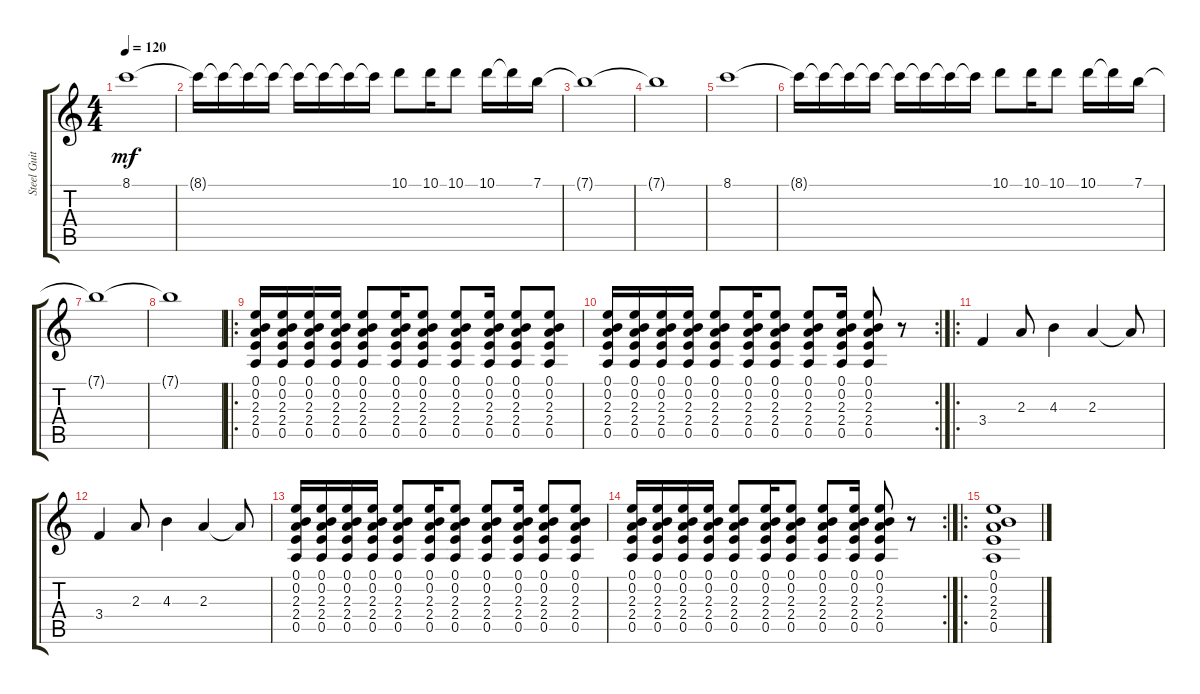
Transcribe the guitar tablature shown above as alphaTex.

\track ("Steel Guitar" "Steel Guit") {instrument acousticguitarsteel}
\staff {score tabs}
\tuning (E4 B3 G3 D3 A2 E2) {hide}
\ts (4 4)
\tempo 120
\clef g2
\ks c
8.1.1{dy mf instrument acousticguitarsteel} |
8.1{t}.16 8.1{t}.16 8.1{t}.16 8.1{t}.16 8.1{t}.16 8.1{t}.16 8.1{t}.16 8.1{t}.16 10.1.8 10.1.16 10.1.8 10.1.16 10.1{t}.16 7.1.16 |
7.1{t}.1 |
7.1{t}.1 |
8.1.1 |
8.1{t}.16 8.1{t}.16 8.1{t}.16 8.1{t}.16 8.1{t}.16 8.1{t}.16 8.1{t}.16 8.1{t}.16 10.1.8 10.1.16 10.1.8 10.1.16 10.1{t}.16 7.1.16 |
7.1{t}.1 |
7.1{t}.1 |
\ro
(0.1 0.2 2.3 2.4 0.5).16 (0.1 0.2 2.3 2.4 0.5).16 (0.1 0.2 2.3 2.4 0.5).16 (0.1 0.2 2.3 2.4 0.5).16 (0.1 0.2 2.3 2.4 0.5).8 (0.1 0.2 2.3 2.4 0.5).16 (0.1 0.2 2.3 2.4 0.5).8 (0.1 0.2 2.3 2.4 0.5).8 (0.1 0.2 2.3 2.4 0.5).16 (0.1 0.2 2.3 2.4 0.5).8 (0.1 0.2 2.3 2.4 0.5).8 |
\rc 2
(0.1 0.2 2.3 2.4 0.5).16 (0.1 0.2 2.3 2.4 0.5).16 (0.1 0.2 2.3 2.4 0.5).16 (0.1 0.2 2.3 2.4 0.5).16 (0.1 0.2 2.3 2.4 0.5).8 (0.1 0.2 2.3 2.4 0.5).16 (0.1 0.2 2.3 2.4 0.5).8 (0.1 0.2 2.3 2.4 0.5).8 (0.1 0.2 2.3 2.4 0.5).16 (0.1 0.2 2.3 2.4 0.5).8 r.8 |
\ro
3.4.4 2.3.8 4.3.4 2.3.4 2.3{t}.8 |
3.4.4 2.3.8 4.3.4 2.3.4 2.3{t}.8 |
(0.1 0.2 2.3 2.4 0.5).16 (0.1 0.2 2.3 2.4 0.5).16 (0.1 0.2 2.3 2.4 0.5).16 (0.1 0.2 2.3 2.4 0.5).16 (0.1 0.2 2.3 2.4 0.5).8 (0.1 0.2 2.3 2.4 0.5).16 (0.1 0.2 2.3 2.4 0.5).8 (0.1 0.2 2.3 2.4 0.5).8 (0.1 0.2 2.3 2.4 0.5).16 (0.1 0.2 2.3 2.4 0.5).8 (0.1 0.2 2.3 2.4 0.5).8 |
\rc 2
(0.1 0.2 2.3 2.4 0.5).16 (0.1 0.2 2.3 2.4 0.5).16 (0.1 0.2 2.3 2.4 0.5).16 (0.1 0.2 2.3 2.4 0.5).16 (0.1 0.2 2.3 2.4 0.5).8 (0.1 0.2 2.3 2.4 0.5).16 (0.1 0.2 2.3 2.4 0.5).8 (0.1 0.2 2.3 2.4 0.5).8 (0.1 0.2 2.3 2.4 0.5).16 (0.1 0.2 2.3 2.4 0.5).8 r.8 |
\ro
(0.1 0.2 2.3 2.4 0.5).1
